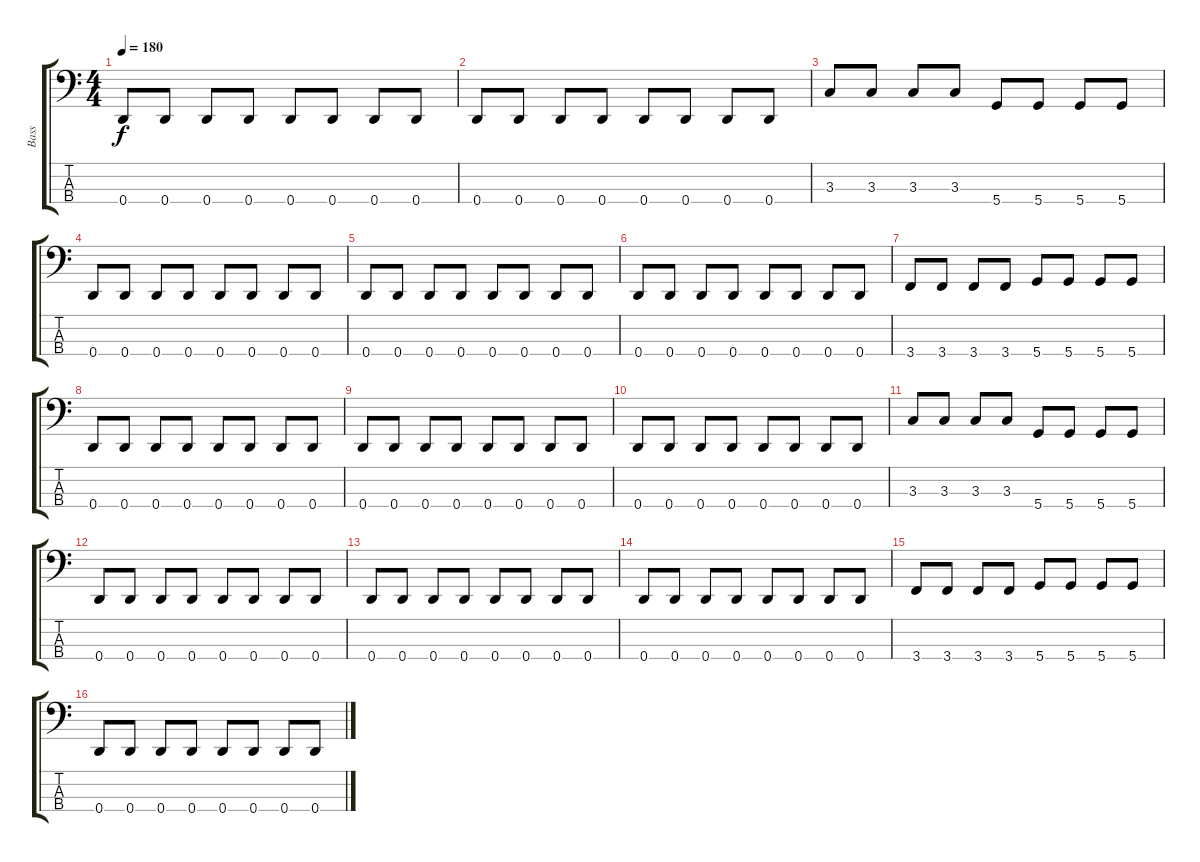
\track ("Bass" "Bass") {instrument electricbasspick}
\staff {score tabs}
\tuning (G2 D2 A1 D1) {hide}
\ts (4 4)
\tempo 180
\clef f4
\ks c
0.4.8{dy f} 0.4.8 0.4.8 0.4.8 0.4.8 0.4.8 0.4.8 0.4.8 |
0.4.8 0.4.8 0.4.8 0.4.8 0.4.8 0.4.8 0.4.8 0.4.8 |
3.3.8 3.3.8 3.3.8 3.3.8 5.4.8 5.4.8 5.4.8 5.4.8 |
0.4.8 0.4.8 0.4.8 0.4.8 0.4.8 0.4.8 0.4.8 0.4.8 |
0.4.8 0.4.8 0.4.8 0.4.8 0.4.8 0.4.8 0.4.8 0.4.8 |
0.4.8 0.4.8 0.4.8 0.4.8 0.4.8 0.4.8 0.4.8 0.4.8 |
3.4.8 3.4.8 3.4.8 3.4.8 5.4.8 5.4.8 5.4.8 5.4.8 |
0.4.8 0.4.8 0.4.8 0.4.8 0.4.8 0.4.8 0.4.8 0.4.8 |
0.4.8 0.4.8 0.4.8 0.4.8 0.4.8 0.4.8 0.4.8 0.4.8 |
0.4.8 0.4.8 0.4.8 0.4.8 0.4.8 0.4.8 0.4.8 0.4.8 |
3.3.8 3.3.8 3.3.8 3.3.8 5.4.8 5.4.8 5.4.8 5.4.8 |
0.4.8 0.4.8 0.4.8 0.4.8 0.4.8 0.4.8 0.4.8 0.4.8 |
0.4.8 0.4.8 0.4.8 0.4.8 0.4.8 0.4.8 0.4.8 0.4.8 |
0.4.8 0.4.8 0.4.8 0.4.8 0.4.8 0.4.8 0.4.8 0.4.8 |
3.4.8 3.4.8 3.4.8 3.4.8 5.4.8 5.4.8 5.4.8 5.4.8 |
0.4.8 0.4.8 0.4.8 0.4.8 0.4.8 0.4.8 0.4.8 0.4.8
